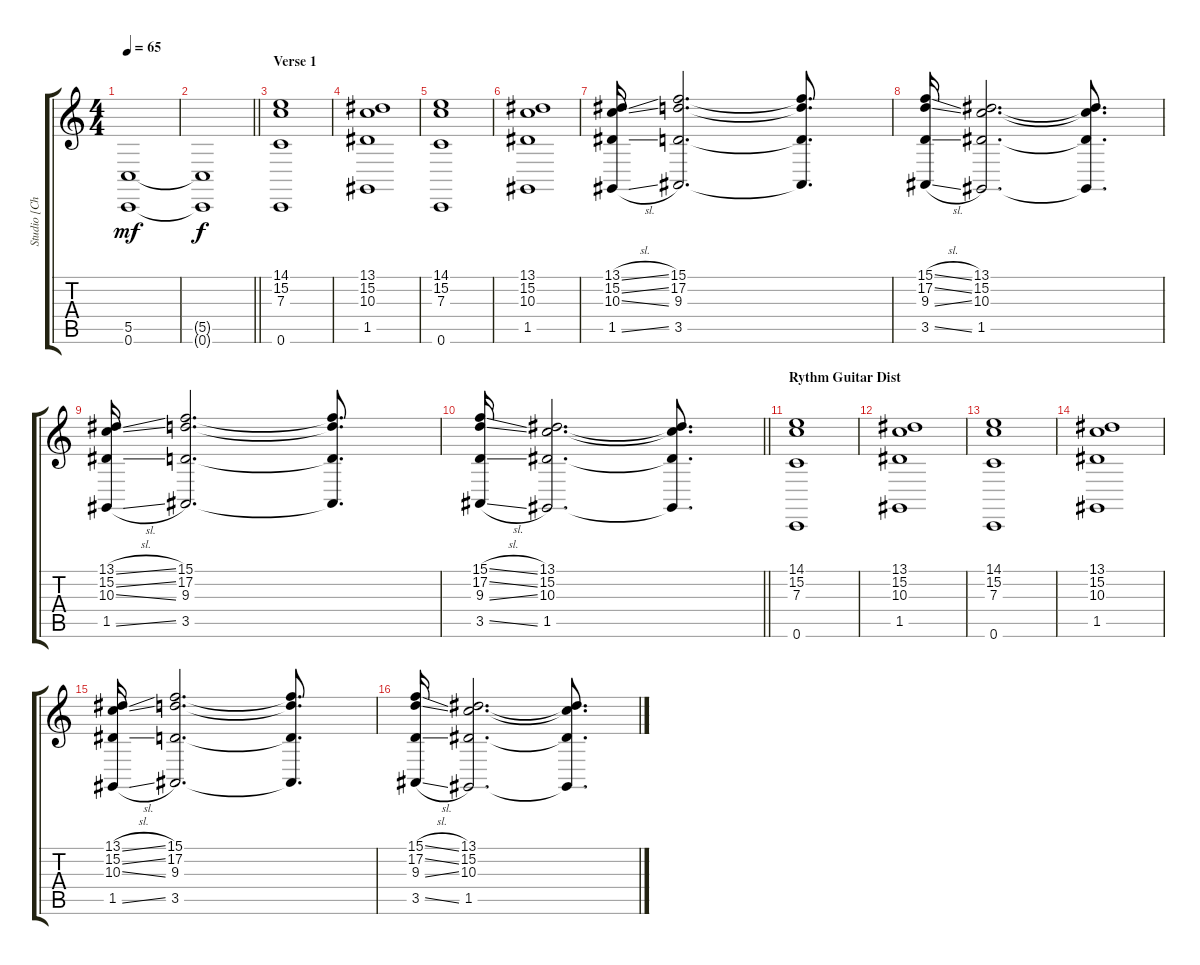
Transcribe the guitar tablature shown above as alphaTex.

\track ("Studio [Choirs/FX]" "Studio [Ch") {instrument choiraahs}
\staff {score tabs}
\tuning (D4 A3 F3 C3 G2 C2) {hide}
\ts (4 4)
\tempo 65
\clef g2
\ks c
(5.5 0.6).1{dy mf} |
\barLineRight lightlight
(5.5{t} 0.6{t}).1{dy f} |
\section ("" "Verse 1")
(14.1 15.2 7.3 0.6).1{volume 4} |
(13.1 15.2 10.3 1.5).1 |
(14.1 15.2 7.3 0.6).1 |
(13.1 15.2 10.3 1.5).1 |
(13.1{sl} 15.2{sl} 10.3{sl} 1.5{sl}).16 (15.1 17.2 9.3 3.5).2{d} (15.1{t} 17.2{t} 9.3{t} 3.5{t}).8{d} |
(15.1{sl} 17.2{sl} 9.3{sl} 3.5{sl}).16 (13.1 15.2 10.3 1.5).2{d} (13.1{t} 15.2{t} 10.3{t} 1.5{t}).8{d} |
(13.1{sl} 15.2{sl} 10.3{sl} 1.5{sl}).16 (15.1 17.2 9.3 3.5).2{d} (15.1{t} 17.2{t} 9.3{t} 3.5{t}).8{d} |
\barLineRight lightlight
(15.1{sl} 17.2{sl} 9.3{sl} 3.5{sl}).16 (13.1 15.2 10.3 1.5).2{d} (13.1{t} 15.2{t} 10.3{t} 1.5{t}).8{d} |
\section ("" "Rythm Guitar Dist")
(14.1 15.2 7.3 0.6).1 |
(13.1 15.2 10.3 1.5).1 |
(14.1 15.2 7.3 0.6).1 |
(13.1 15.2 10.3 1.5).1 |
(13.1{sl} 15.2{sl} 10.3{sl} 1.5{sl}).16 (15.1 17.2 9.3 3.5).2{d} (15.1{t} 17.2{t} 9.3{t} 3.5{t}).8{d} |
(15.1{sl} 17.2{sl} 9.3{sl} 3.5{sl}).16 (13.1 15.2 10.3 1.5).2{d} (13.1{t} 15.2{t} 10.3{t} 1.5{t}).8{d}
